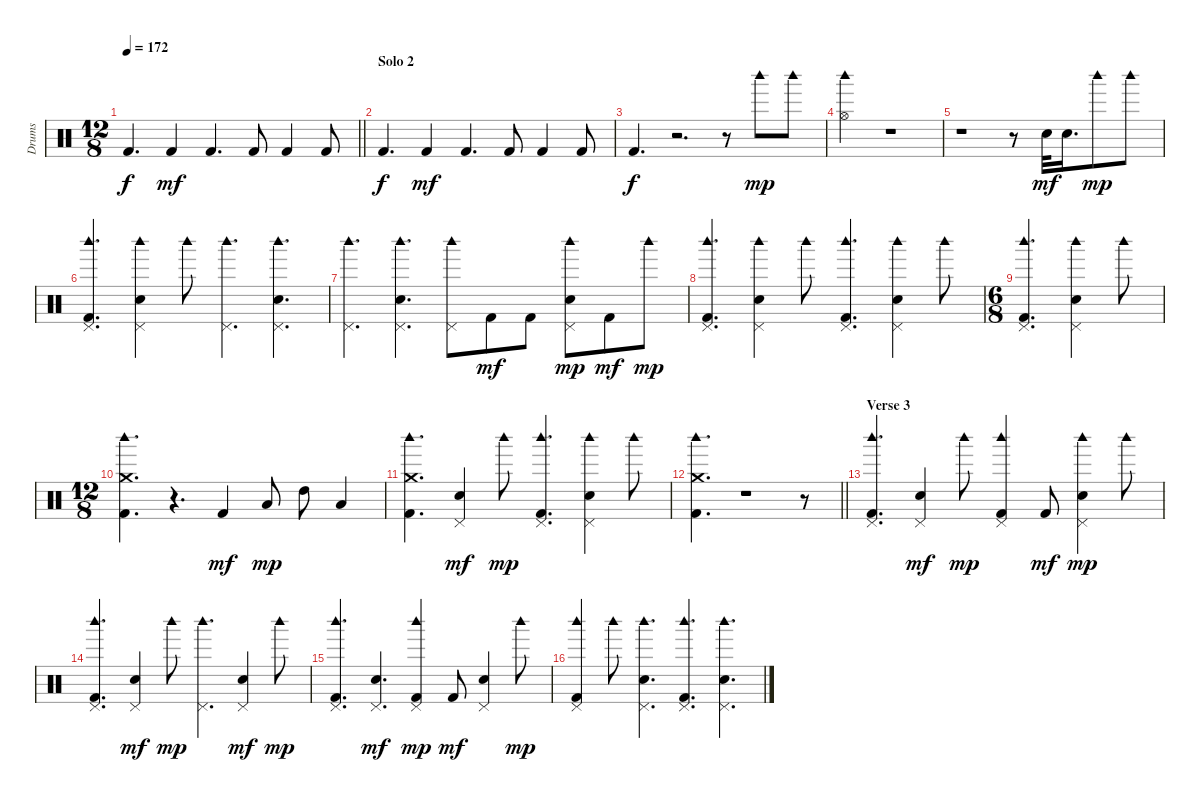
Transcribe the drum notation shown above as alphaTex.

\track ("Drums" "Drums") {instrument percussion}
\staff {score}
\articulation defaults
\ts (12 8)
\tempo 172
\clef neutral
\barLineRight lightlight
\ks c "Kick (hit) 2".4{d dy f} "Kick (hit) 2".4{dy mf} "Kick (hit) 2".4{d} "Kick (hit) 2".8 "Kick (hit) 2".4 "Kick (hit) 2".8
|
\section ("" "Solo 2")
"Kick (hit) 2".4{d dy f} "Kick (hit) 2".4{dy mf} "Kick (hit) 2".4{d} "Kick (hit) 2".8 "Kick (hit) 2".4 "Kick (hit) 2".8 |
"Kick (hit) 2".4{d dy f} r.2{d} r.8 "Woodblock high (hit)".8{dy mp} "Woodblock high (hit)".8 |
("Hi-Hat (open)" "Woodblock high (hit)").2 r.1 |
r.1 r.8 "Electric Snare (hit)".32{dy mf} "Electric Snare (hit)".16{d} "Woodblock high (hit)".8{dy mp} "Woodblock high (hit)".8 |
("Kick (hit) 2" "Pedal Hi-Hat (hit)" "Woodblock high (hit)").4{d} ("Electric Snare (hit)" "Pedal Hi-Hat (hit)" "Woodblock high (hit)").4 "Woodblock high (hit)".8 ("Pedal Hi-Hat (hit)" "Woodblock high (hit)").4{d} ("Electric Snare (hit)" "Pedal Hi-Hat (hit)" "Woodblock high (hit)").4{d} |
("Pedal Hi-Hat (hit)" "Woodblock high (hit)").4{d} ("Electric Snare (hit)" "Pedal Hi-Hat (hit)" "Woodblock high (hit)").4{d} ("Pedal Hi-Hat (hit)" "Woodblock high (hit)").8 "Kick (hit) 2".8{dy mf} "Kick (hit) 2".8 ("Electric Snare (hit)" "Pedal Hi-Hat (hit)" "Woodblock high (hit)").8{dy mp} "Kick (hit) 2".8{dy mf} "Woodblock high (hit)".8{dy mp} |
("Kick (hit) 2" "Pedal Hi-Hat (hit)" "Woodblock high (hit)").4{d} ("Electric Snare (hit)" "Pedal Hi-Hat (hit)" "Woodblock high (hit)").4 "Woodblock high (hit)".8 ("Kick (hit) 2" "Pedal Hi-Hat (hit)" "Woodblock high (hit)").4{d} ("Electric Snare (hit)" "Pedal Hi-Hat (hit)" "Woodblock high (hit)").4 "Woodblock high (hit)".8 |
\ts (6 8)
("Kick (hit) 2" "Pedal Hi-Hat (hit)" "Woodblock high (hit)").4{d} ("Electric Snare (hit)" "Pedal Hi-Hat (hit)" "Woodblock high (hit)").4 "Woodblock high (hit)".8 |
\ts (12 8)
("Kick (hit) 2" "Crash medium (hit)" "Woodblock high (hit)").4{d} r.4{d} "Kick (hit) 2".4{dy mf} "Low Tom (hit)".8{dy mp} "High Tom (hit)".8 "Low Tom (hit)".4 |
("Kick (hit) 2" "Crash medium (hit)" "Woodblock high (hit)").4{d} ("Electric Snare (hit)" "Pedal Hi-Hat (hit)").4{dy mf} "Woodblock high (hit)".8{dy mp} ("Kick (hit) 2" "Pedal Hi-Hat (hit)" "Woodblock high (hit)").4{d} ("Electric Snare (hit)" "Pedal Hi-Hat (hit)" "Woodblock high (hit)").4 "Woodblock high (hit)".8 |
\barLineRight lightlight
("Kick (hit) 2" "Crash medium (hit)" "Woodblock high (hit)").4{d} r.1 r.8 |
\section ("" "Verse 3")
("Kick (hit) 2" "Pedal Hi-Hat (hit)" "Woodblock high (hit)").4{d} ("Electric Snare (hit)" "Pedal Hi-Hat (hit)").4{dy mf} "Woodblock high (hit)".8{dy mp} ("Kick (hit) 2" "Pedal Hi-Hat (hit)" "Woodblock high (hit)").4 "Kick (hit) 2".8{dy mf} ("Electric Snare (hit)" "Pedal Hi-Hat (hit)" "Woodblock high (hit)").4{dy mp} "Woodblock high (hit)".8 |
("Kick (hit) 2" "Pedal Hi-Hat (hit)" "Woodblock high (hit)").4{d} ("Electric Snare (hit)" "Pedal Hi-Hat (hit)").4{dy mf} "Woodblock high (hit)".8{dy mp} ("Pedal Hi-Hat (hit)" "Woodblock high (hit)").4{d} ("Electric Snare (hit)" "Pedal Hi-Hat (hit)").4{dy mf} "Woodblock high (hit)".8{dy mp} |
("Kick (hit) 2" "Pedal Hi-Hat (hit)" "Woodblock high (hit)").4{d} ("Electric Snare (hit)" "Pedal Hi-Hat (hit)").4{d dy mf} ("Kick (hit) 2" "Pedal Hi-Hat (hit)" "Woodblock high (hit)").4{dy mp} "Kick (hit) 2".8{dy mf} ("Electric Snare (hit)" "Pedal Hi-Hat (hit)").4 "Woodblock high (hit)".8{dy mp} |
("Kick (hit) 2" "Pedal Hi-Hat (hit)" "Woodblock high (hit)").4 "Woodblock high (hit)".8 ("Electric Snare (hit)" "Pedal Hi-Hat (hit)" "Woodblock high (hit)").4{d} ("Kick (hit) 2" "Pedal Hi-Hat (hit)" "Woodblock high (hit)").4{d} ("Electric Snare (hit)" "Pedal Hi-Hat (hit)" "Woodblock high (hit)").4{d}
